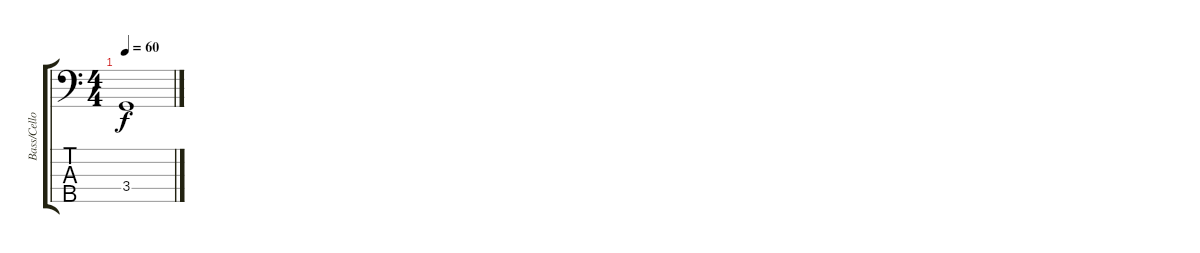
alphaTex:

\track ("Bass/Cello" "Bass/Cello") {instrument electricbassfinger}
\staff {score tabs}
\tuning (G2 D2 A1 E1 B0) {hide}
\ts (4 4)
\tempo 60
\clef f4
\ks c
3.4{t}.1{dy f}
